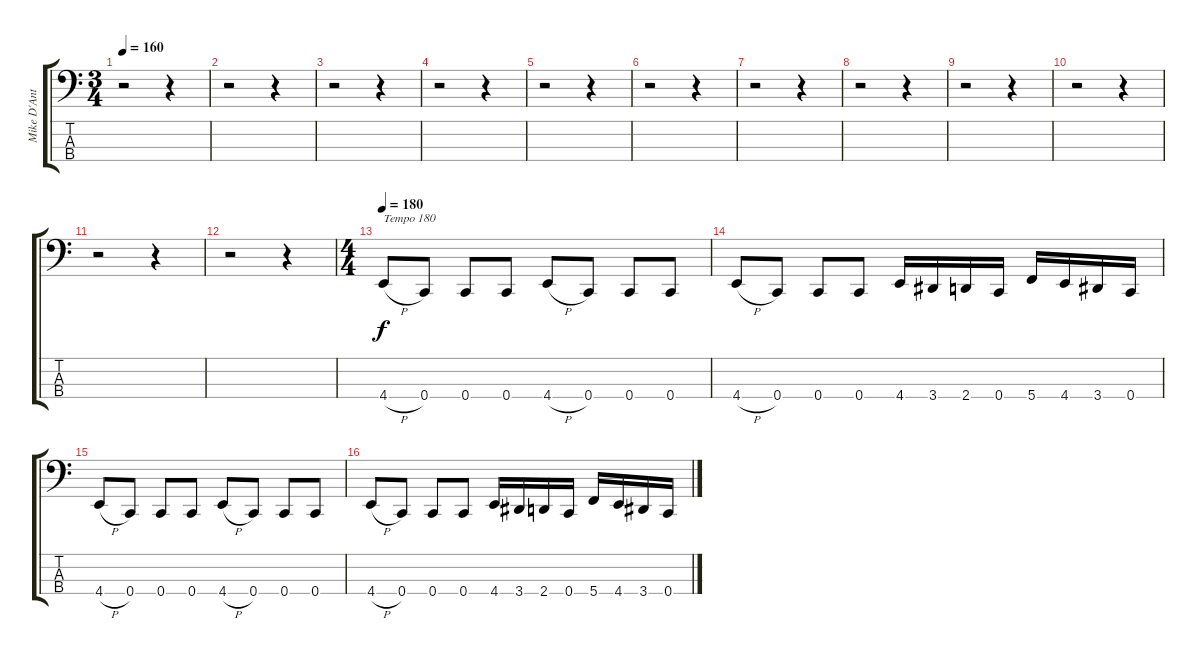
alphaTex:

\track ("Mike D'Antonio" "Mike D'Ant") {instrument electricbasspick}
\staff {score tabs}
\tuning (F2 C2 G1 C1) {hide}
\ts (3 4)
\tempo 160
\clef f4
\ks c
r.2{dy f} r.4 |
r.2 r.4 |
r.2 r.4 |
r.2 r.4 |
r.2 r.4 |
r.2 r.4 |
r.2 r.4 |
r.2 r.4 |
r.2 r.4 |
r.2 r.4 |
r.2 r.4 |
r.2 r.4 |
\ts (4 4)
\tempo 180
4.4{h}.8{txt "Tempo 180"} 0.4.8 0.4.8 0.4.8 4.4{h}.8 0.4.8 0.4.8 0.4.8 |
4.4{h}.8 0.4.8 0.4.8 0.4.8 4.4.16 3.4.16 2.4.16 0.4.16 5.4.16 4.4.16 3.4.16 0.4.16 |
4.4{h}.8 0.4.8 0.4.8 0.4.8 4.4{h}.8 0.4.8 0.4.8 0.4.8 |
4.4{h}.8 0.4.8 0.4.8 0.4.8 4.4.16 3.4.16 2.4.16 0.4.16 5.4.16 4.4.16 3.4.16 0.4.16
